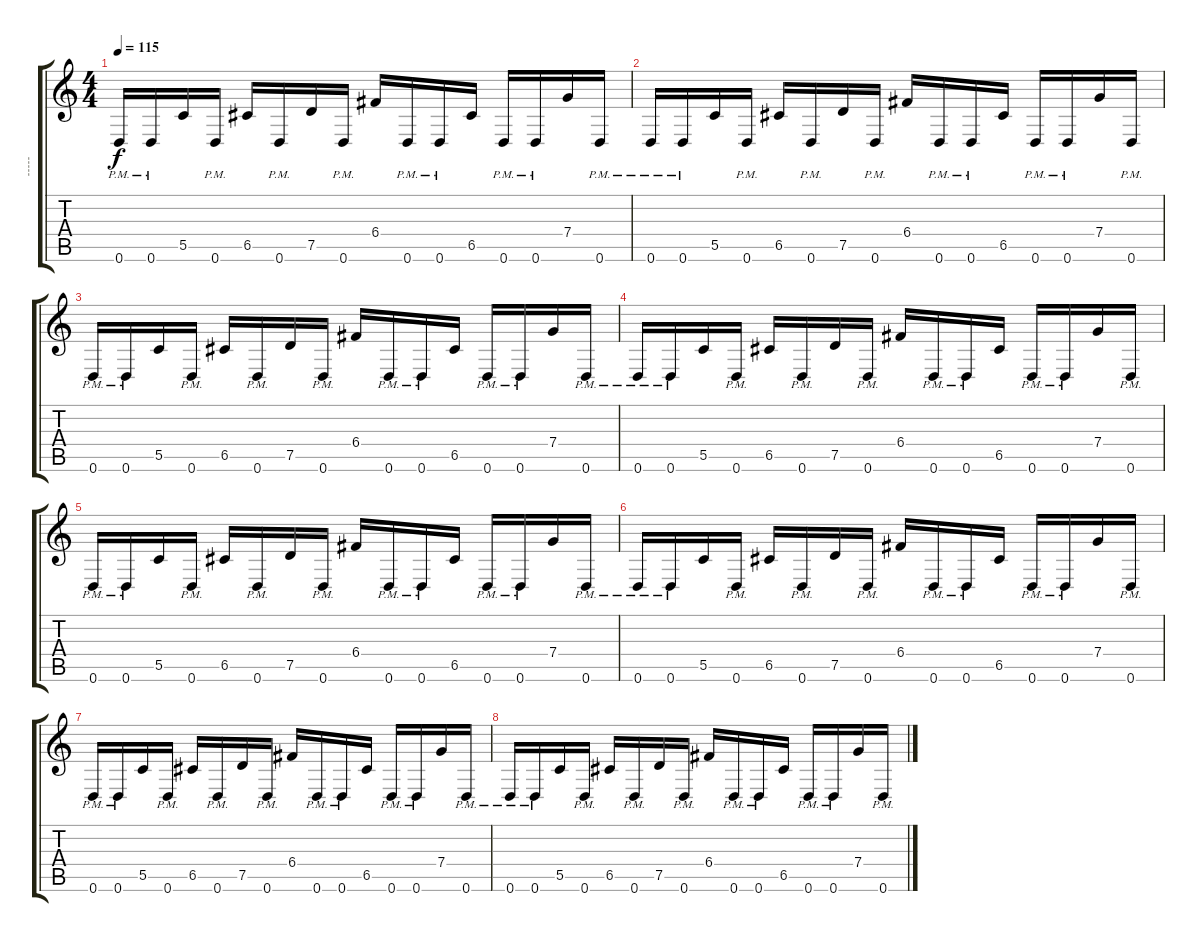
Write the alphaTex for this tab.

\track ("-----" "-----") {instrument distortionguitar}
\staff {score tabs}
\tuning (D4 A3 F3 C3 G2 D2) {hide}
\ts (4 4)
\tempo 115
\clef g2
\ks c
0.6{pm}.16{dy f} 0.6{pm}.16 5.5.16 0.6{pm}.16 6.5.16 0.6{pm}.16 7.5.16 0.6{pm}.16 6.4.16 0.6{pm}.16 0.6{pm}.16 6.5.16 0.6{pm}.16 0.6{pm}.16 7.4.16 0.6{pm}.16 |
0.6{pm}.16 0.6{pm}.16 5.5.16 0.6{pm}.16 6.5.16 0.6{pm}.16 7.5.16 0.6{pm}.16 6.4.16 0.6{pm}.16 0.6{pm}.16 6.5.16 0.6{pm}.16 0.6{pm}.16 7.4.16 0.6{pm}.16 |
0.6{pm}.16 0.6{pm}.16 5.5.16 0.6{pm}.16 6.5.16 0.6{pm}.16 7.5.16 0.6{pm}.16 6.4.16 0.6{pm}.16 0.6{pm}.16 6.5.16 0.6{pm}.16 0.6{pm}.16 7.4.16 0.6{pm}.16 |
0.6{pm}.16 0.6{pm}.16 5.5.16 0.6{pm}.16 6.5.16 0.6{pm}.16 7.5.16 0.6{pm}.16 6.4.16 0.6{pm}.16 0.6{pm}.16 6.5.16 0.6{pm}.16 0.6{pm}.16 7.4.16 0.6{pm}.16 |
0.6{pm}.16 0.6{pm}.16 5.5.16 0.6{pm}.16 6.5.16 0.6{pm}.16 7.5.16 0.6{pm}.16 6.4.16 0.6{pm}.16 0.6{pm}.16 6.5.16 0.6{pm}.16 0.6{pm}.16 7.4.16 0.6{pm}.16 |
0.6{pm}.16 0.6{pm}.16 5.5.16 0.6{pm}.16 6.5.16 0.6{pm}.16 7.5.16 0.6{pm}.16 6.4.16 0.6{pm}.16 0.6{pm}.16 6.5.16 0.6{pm}.16 0.6{pm}.16 7.4.16 0.6{pm}.16 |
0.6{pm}.16 0.6{pm}.16 5.5.16 0.6{pm}.16 6.5.16 0.6{pm}.16 7.5.16 0.6{pm}.16 6.4.16 0.6{pm}.16 0.6{pm}.16 6.5.16 0.6{pm}.16 0.6{pm}.16 7.4.16 0.6{pm}.16 |
0.6{pm}.16 0.6{pm}.16 5.5.16 0.6{pm}.16 6.5.16 0.6{pm}.16 7.5.16 0.6{pm}.16 6.4.16 0.6{pm}.16 0.6{pm}.16 6.5.16 0.6{pm}.16 0.6{pm}.16 7.4.16 0.6{pm}.16
